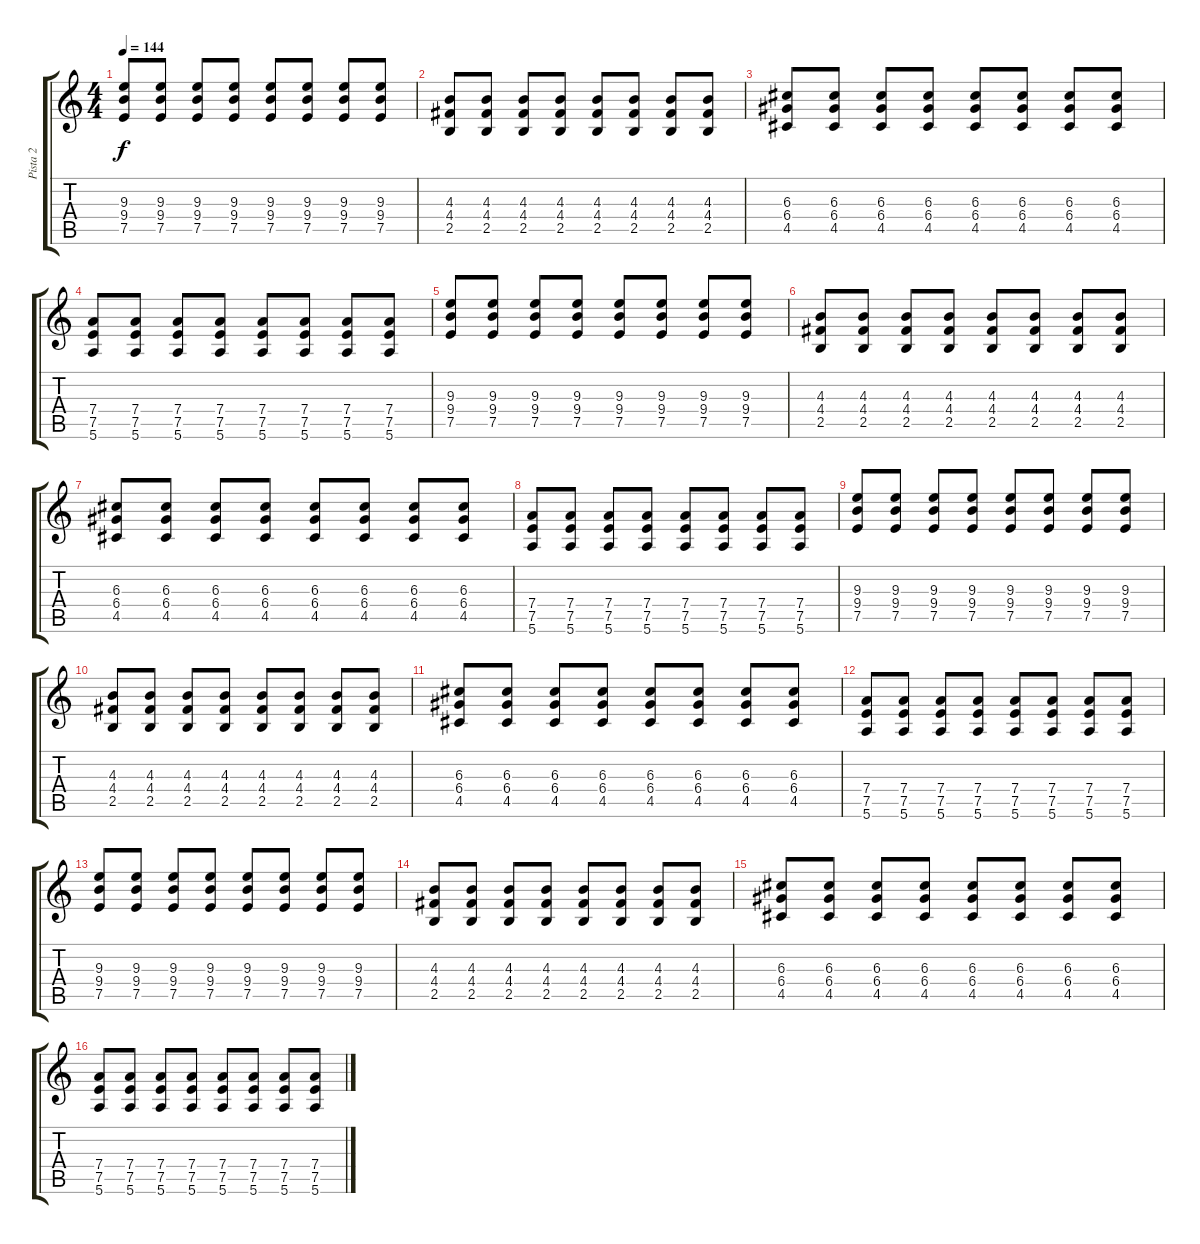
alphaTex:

\track ("Pista 2" "Pista 2") {instrument distortionguitar}
\staff {score tabs}
\tuning (E4 B3 G3 D3 A2 E2) {hide}
\ts (4 4)
\tempo 144
\clef g2
\ks c
(9.3 9.4 7.5).8{dy f} (9.3 9.4 7.5).8 (9.3 9.4 7.5).8 (9.3 9.4 7.5).8 (9.3 9.4 7.5).8 (9.3 9.4 7.5).8 (9.3 9.4 7.5).8 (9.3 9.4 7.5).8 |
(4.3 4.4 2.5).8 (4.3 4.4 2.5).8 (4.3 4.4 2.5).8 (4.3 4.4 2.5).8 (4.3 4.4 2.5).8 (4.3 4.4 2.5).8 (4.3 4.4 2.5).8 (4.3 4.4 2.5).8 |
(6.3 6.4 4.5).8 (6.3 6.4 4.5).8 (6.3 6.4 4.5).8 (6.3 6.4 4.5).8 (6.3 6.4 4.5).8 (6.3 6.4 4.5).8 (6.3 6.4 4.5).8 (6.3 6.4 4.5).8 |
(7.4 7.5 5.6).8 (7.4 7.5 5.6).8 (7.4 7.5 5.6).8 (7.4 7.5 5.6).8 (7.4 7.5 5.6).8 (7.4 7.5 5.6).8 (7.4 7.5 5.6).8 (7.4 7.5 5.6).8 |
(9.3 9.4 7.5).8 (9.3 9.4 7.5).8 (9.3 9.4 7.5).8 (9.3 9.4 7.5).8 (9.3 9.4 7.5).8 (9.3 9.4 7.5).8 (9.3 9.4 7.5).8 (9.3 9.4 7.5).8 |
(4.3 4.4 2.5).8 (4.3 4.4 2.5).8 (4.3 4.4 2.5).8 (4.3 4.4 2.5).8 (4.3 4.4 2.5).8 (4.3 4.4 2.5).8 (4.3 4.4 2.5).8 (4.3 4.4 2.5).8 |
(6.3 6.4 4.5).8 (6.3 6.4 4.5).8 (6.3 6.4 4.5).8 (6.3 6.4 4.5).8 (6.3 6.4 4.5).8 (6.3 6.4 4.5).8 (6.3 6.4 4.5).8 (6.3 6.4 4.5).8 |
(7.4 7.5 5.6).8 (7.4 7.5 5.6).8 (7.4 7.5 5.6).8 (7.4 7.5 5.6).8 (7.4 7.5 5.6).8 (7.4 7.5 5.6).8 (7.4 7.5 5.6).8 (7.4 7.5 5.6).8 |
(9.3 9.4 7.5).8 (9.3 9.4 7.5).8 (9.3 9.4 7.5).8 (9.3 9.4 7.5).8 (9.3 9.4 7.5).8 (9.3 9.4 7.5).8 (9.3 9.4 7.5).8 (9.3 9.4 7.5).8 |
(4.3 4.4 2.5).8 (4.3 4.4 2.5).8 (4.3 4.4 2.5).8 (4.3 4.4 2.5).8 (4.3 4.4 2.5).8 (4.3 4.4 2.5).8 (4.3 4.4 2.5).8 (4.3 4.4 2.5).8 |
(6.3 6.4 4.5).8 (6.3 6.4 4.5).8 (6.3 6.4 4.5).8 (6.3 6.4 4.5).8 (6.3 6.4 4.5).8 (6.3 6.4 4.5).8 (6.3 6.4 4.5).8 (6.3 6.4 4.5).8 |
(7.4 7.5 5.6).8 (7.4 7.5 5.6).8 (7.4 7.5 5.6).8 (7.4 7.5 5.6).8 (7.4 7.5 5.6).8 (7.4 7.5 5.6).8 (7.4 7.5 5.6).8 (7.4 7.5 5.6).8 |
(9.3 9.4 7.5).8 (9.3 9.4 7.5).8 (9.3 9.4 7.5).8 (9.3 9.4 7.5).8 (9.3 9.4 7.5).8 (9.3 9.4 7.5).8 (9.3 9.4 7.5).8 (9.3 9.4 7.5).8 |
(4.3 4.4 2.5).8 (4.3 4.4 2.5).8 (4.3 4.4 2.5).8 (4.3 4.4 2.5).8 (4.3 4.4 2.5).8 (4.3 4.4 2.5).8 (4.3 4.4 2.5).8 (4.3 4.4 2.5).8 |
(6.3 6.4 4.5).8 (6.3 6.4 4.5).8 (6.3 6.4 4.5).8 (6.3 6.4 4.5).8 (6.3 6.4 4.5).8 (6.3 6.4 4.5).8 (6.3 6.4 4.5).8 (6.3 6.4 4.5).8 |
(7.4 7.5 5.6).8 (7.4 7.5 5.6).8 (7.4 7.5 5.6).8 (7.4 7.5 5.6).8 (7.4 7.5 5.6).8 (7.4 7.5 5.6).8 (7.4 7.5 5.6).8 (7.4 7.5 5.6).8
